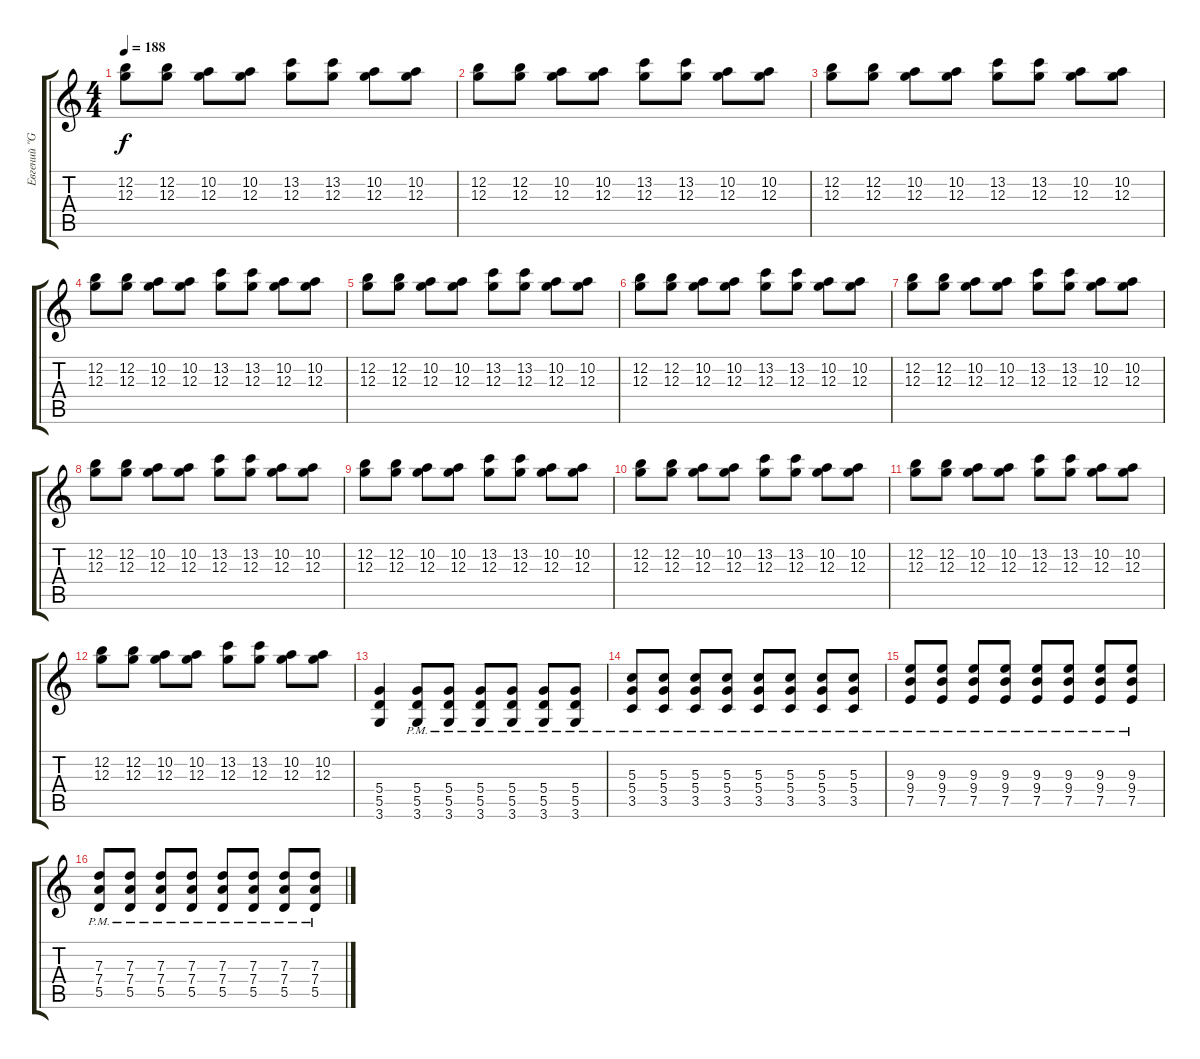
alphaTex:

\track ("Евгений \"Green\" Жигулёв" "Евгений \"G") {instrument overdrivenguitar}
\staff {score tabs}
\tuning (E4 B3 G3 D3 A2 E2) {hide}
\ts (4 4)
\tempo 188
\clef g2
\ks c
(12.2 12.3).8{dy f} (12.2 12.3).8 (10.2 12.3).8 (10.2 12.3).8 (13.2 12.3).8 (13.2 12.3).8 (10.2 12.3).8 (10.2 12.3).8 |
(12.2 12.3).8 (12.2 12.3).8 (10.2 12.3).8 (10.2 12.3).8 (13.2 12.3).8 (13.2 12.3).8 (10.2 12.3).8 (10.2 12.3).8 |
(12.2 12.3).8 (12.2 12.3).8 (10.2 12.3).8 (10.2 12.3).8 (13.2 12.3).8 (13.2 12.3).8 (10.2 12.3).8 (10.2 12.3).8 |
(12.2 12.3).8 (12.2 12.3).8 (10.2 12.3).8 (10.2 12.3).8 (13.2 12.3).8 (13.2 12.3).8 (10.2 12.3).8 (10.2 12.3).8 |
(12.2 12.3).8{volume 10} (12.2 12.3).8 (10.2 12.3).8 (10.2 12.3).8 (13.2 12.3).8 (13.2 12.3).8 (10.2 12.3).8 (10.2 12.3).8 |
(12.2 12.3).8 (12.2 12.3).8 (10.2 12.3).8 (10.2 12.3).8 (13.2 12.3).8 (13.2 12.3).8 (10.2 12.3).8 (10.2 12.3).8 |
(12.2 12.3).8 (12.2 12.3).8 (10.2 12.3).8 (10.2 12.3).8 (13.2 12.3).8 (13.2 12.3).8 (10.2 12.3).8 (10.2 12.3).8 |
(12.2 12.3).8 (12.2 12.3).8 (10.2 12.3).8 (10.2 12.3).8 (13.2 12.3).8 (13.2 12.3).8 (10.2 12.3).8 (10.2 12.3).8 |
(12.2 12.3).8 (12.2 12.3).8 (10.2 12.3).8 (10.2 12.3).8 (13.2 12.3).8 (13.2 12.3).8 (10.2 12.3).8 (10.2 12.3).8 |
(12.2 12.3).8 (12.2 12.3).8 (10.2 12.3).8 (10.2 12.3).8 (13.2 12.3).8 (13.2 12.3).8 (10.2 12.3).8 (10.2 12.3).8 |
(12.2 12.3).8 (12.2 12.3).8 (10.2 12.3).8 (10.2 12.3).8 (13.2 12.3).8 (13.2 12.3).8 (10.2 12.3).8 (10.2 12.3).8 |
(12.2 12.3).8 (12.2 12.3).8 (10.2 12.3).8 (10.2 12.3).8 (13.2 12.3).8 (13.2 12.3).8 (10.2 12.3).8 (10.2 12.3).8 |
(5.4 5.5 3.6).4 (5.4{pm} 5.5{pm} 3.6{pm}).8 (5.4{pm} 5.5{pm} 3.6{pm}).8 (5.4{pm} 5.5{pm} 3.6{pm}).8 (5.4{pm} 5.5{pm} 3.6{pm}).8 (5.4{pm} 5.5{pm} 3.6{pm}).8 (5.4{pm} 5.5{pm} 3.6{pm}).8 |
(5.3{pm} 5.4{pm} 3.5{pm}).8 (5.3{pm} 5.4{pm} 3.5{pm}).8 (5.3{pm} 5.4{pm} 3.5{pm}).8 (5.3{pm} 5.4{pm} 3.5{pm}).8 (5.3{pm} 5.4{pm} 3.5{pm}).8 (5.3{pm} 5.4{pm} 3.5{pm}).8 (5.3{pm} 5.4{pm} 3.5{pm}).8 (5.3{pm} 5.4{pm} 3.5{pm}).8 |
(9.3{pm} 9.4{pm} 7.5{pm}).8 (9.3{pm} 9.4{pm} 7.5{pm}).8 (9.3{pm} 9.4{pm} 7.5{pm}).8 (9.3{pm} 9.4{pm} 7.5{pm}).8 (9.3{pm} 9.4{pm} 7.5{pm}).8 (9.3{pm} 9.4{pm} 7.5{pm}).8 (9.3{pm} 9.4{pm} 7.5{pm}).8 (9.3{pm} 9.4{pm} 7.5{pm}).8 |
(7.3{pm} 7.4{pm} 5.5{pm}).8 (7.3{pm} 7.4{pm} 5.5{pm}).8 (7.3{pm} 7.4{pm} 5.5{pm}).8 (7.3{pm} 7.4{pm} 5.5{pm}).8 (7.3{pm} 7.4{pm} 5.5{pm}).8 (7.3{pm} 7.4{pm} 5.5{pm}).8 (7.3{pm} 7.4{pm} 5.5{pm}).8 (7.3{pm} 7.4{pm} 5.5{pm}).8
